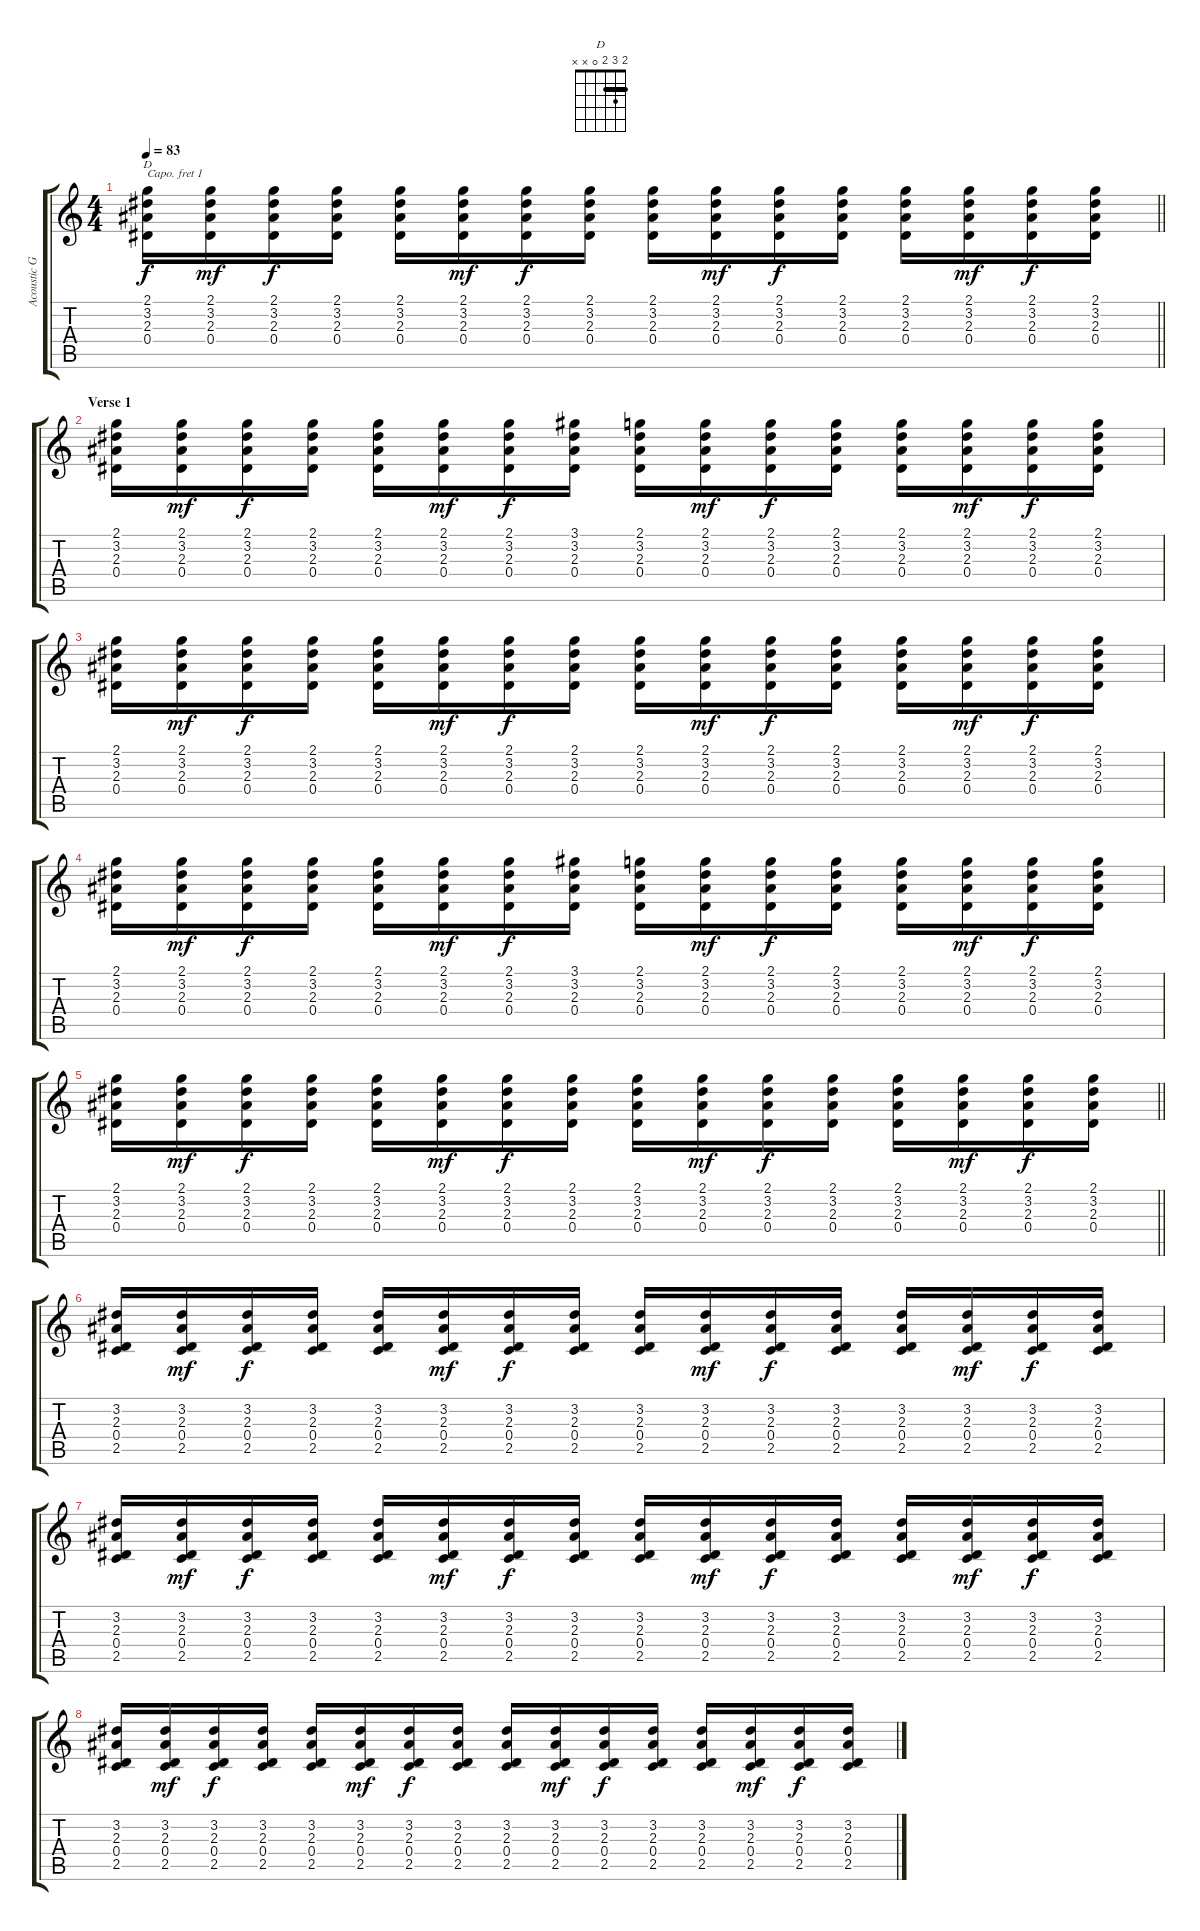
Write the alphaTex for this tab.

\track ("Acoustic GTR" "Acoustic G") {instrument acousticguitarsteel}
\staff {score tabs}
\capo 1
\tuning (E4 B3 G3 D3 A2 E2) {hide}
\chord ("D" 2 3 2 0 x x) {barre 2}
\ts (4 4)
\tempo 83
\clef g2
\barLineRight lightlight
\ks c
(2.1 3.2 2.3 0.4).16{ch "D" dy f} (2.1 3.2 2.3 0.4).16{dy mf} (2.1 3.2 2.3 0.4).16{dy f} (2.1 3.2 2.3 0.4).16 (2.1 3.2 2.3 0.4).16 (2.1 3.2 2.3 0.4).16{dy mf} (2.1 3.2 2.3 0.4).16{dy f} (2.1 3.2 2.3 0.4).16 (2.1 3.2 2.3 0.4).16 (2.1 3.2 2.3 0.4).16{dy mf} (2.1 3.2 2.3 0.4).16{dy f} (2.1 3.2 2.3 0.4).16 (2.1 3.2 2.3 0.4).16 (2.1 3.2 2.3 0.4).16{dy mf} (2.1 3.2 2.3 0.4).16{dy f} (2.1 3.2 2.3 0.4).16 |
\section ("" "Verse 1")
(2.1 3.2 2.3 0.4).16 (2.1 3.2 2.3 0.4).16{dy mf} (2.1 3.2 2.3 0.4).16{dy f} (2.1 3.2 2.3 0.4).16 (2.1 3.2 2.3 0.4).16 (2.1 3.2 2.3 0.4).16{dy mf} (2.1 3.2 2.3 0.4).16{dy f} (3.1 3.2 2.3 0.4).16 (2.1 3.2 2.3 0.4).16 (2.1 3.2 2.3 0.4).16{dy mf} (2.1 3.2 2.3 0.4).16{dy f} (2.1 3.2 2.3 0.4).16 (2.1 3.2 2.3 0.4).16 (2.1 3.2 2.3 0.4).16{dy mf} (2.1 3.2 2.3 0.4).16{dy f} (2.1 3.2 2.3 0.4).16 |
(2.1 3.2 2.3 0.4).16 (2.1 3.2 2.3 0.4).16{dy mf} (2.1 3.2 2.3 0.4).16{dy f} (2.1 3.2 2.3 0.4).16 (2.1 3.2 2.3 0.4).16 (2.1 3.2 2.3 0.4).16{dy mf} (2.1 3.2 2.3 0.4).16{dy f} (2.1 3.2 2.3 0.4).16 (2.1 3.2 2.3 0.4).16 (2.1 3.2 2.3 0.4).16{dy mf} (2.1 3.2 2.3 0.4).16{dy f} (2.1 3.2 2.3 0.4).16 (2.1 3.2 2.3 0.4).16 (2.1 3.2 2.3 0.4).16{dy mf} (2.1 3.2 2.3 0.4).16{dy f} (2.1 3.2 2.3 0.4).16 |
(2.1 3.2 2.3 0.4).16 (2.1 3.2 2.3 0.4).16{dy mf} (2.1 3.2 2.3 0.4).16{dy f} (2.1 3.2 2.3 0.4).16 (2.1 3.2 2.3 0.4).16 (2.1 3.2 2.3 0.4).16{dy mf} (2.1 3.2 2.3 0.4).16{dy f} (3.1 3.2 2.3 0.4).16 (2.1 3.2 2.3 0.4).16 (2.1 3.2 2.3 0.4).16{dy mf} (2.1 3.2 2.3 0.4).16{dy f} (2.1 3.2 2.3 0.4).16 (2.1 3.2 2.3 0.4).16 (2.1 3.2 2.3 0.4).16{dy mf} (2.1 3.2 2.3 0.4).16{dy f} (2.1 3.2 2.3 0.4).16 |
\barLineRight lightlight
(2.1 3.2 2.3 0.4).16 (2.1 3.2 2.3 0.4).16{dy mf} (2.1 3.2 2.3 0.4).16{dy f} (2.1 3.2 2.3 0.4).16 (2.1 3.2 2.3 0.4).16 (2.1 3.2 2.3 0.4).16{dy mf} (2.1 3.2 2.3 0.4).16{dy f} (2.1 3.2 2.3 0.4).16 (2.1 3.2 2.3 0.4).16 (2.1 3.2 2.3 0.4).16{dy mf} (2.1 3.2 2.3 0.4).16{dy f} (2.1 3.2 2.3 0.4).16 (2.1 3.2 2.3 0.4).16 (2.1 3.2 2.3 0.4).16{dy mf} (2.1 3.2 2.3 0.4).16{dy f} (2.1 3.2 2.3 0.4).16 |
(3.2 2.3 0.4 2.5).16 (3.2 2.3 0.4 2.5).16{dy mf} (3.2 2.3 0.4 2.5).16{dy f} (3.2 2.3 0.4 2.5).16 (3.2 2.3 0.4 2.5).16 (3.2 2.3 0.4 2.5).16{dy mf} (3.2 2.3 0.4 2.5).16{dy f} (3.2 2.3 0.4 2.5).16 (3.2 2.3 0.4 2.5).16 (3.2 2.3 0.4 2.5).16{dy mf} (3.2 2.3 0.4 2.5).16{dy f} (3.2 2.3 0.4 2.5).16 (3.2 2.3 0.4 2.5).16 (3.2 2.3 0.4 2.5).16{dy mf} (3.2 2.3 0.4 2.5).16{dy f} (3.2 2.3 0.4 2.5).16 |
(3.2 2.3 0.4 2.5).16 (3.2 2.3 0.4 2.5).16{dy mf} (3.2 2.3 0.4 2.5).16{dy f} (3.2 2.3 0.4 2.5).16 (3.2 2.3 0.4 2.5).16 (3.2 2.3 0.4 2.5).16{dy mf} (3.2 2.3 0.4 2.5).16{dy f} (3.2 2.3 0.4 2.5).16 (3.2 2.3 0.4 2.5).16 (3.2 2.3 0.4 2.5).16{dy mf} (3.2 2.3 0.4 2.5).16{dy f} (3.2 2.3 0.4 2.5).16 (3.2 2.3 0.4 2.5).16 (3.2 2.3 0.4 2.5).16{dy mf} (3.2 2.3 0.4 2.5).16{dy f} (3.2 2.3 0.4 2.5).16 |
(3.2 2.3 0.4 2.5).16 (3.2 2.3 0.4 2.5).16{dy mf} (3.2 2.3 0.4 2.5).16{dy f} (3.2 2.3 0.4 2.5).16 (3.2 2.3 0.4 2.5).16 (3.2 2.3 0.4 2.5).16{dy mf} (3.2 2.3 0.4 2.5).16{dy f} (3.2 2.3 0.4 2.5).16 (3.2 2.3 0.4 2.5).16 (3.2 2.3 0.4 2.5).16{dy mf} (3.2 2.3 0.4 2.5).16{dy f} (3.2 2.3 0.4 2.5).16 (3.2 2.3 0.4 2.5).16 (3.2 2.3 0.4 2.5).16{dy mf} (3.2 2.3 0.4 2.5).16{dy f} (3.2 2.3 0.4 2.5).16
